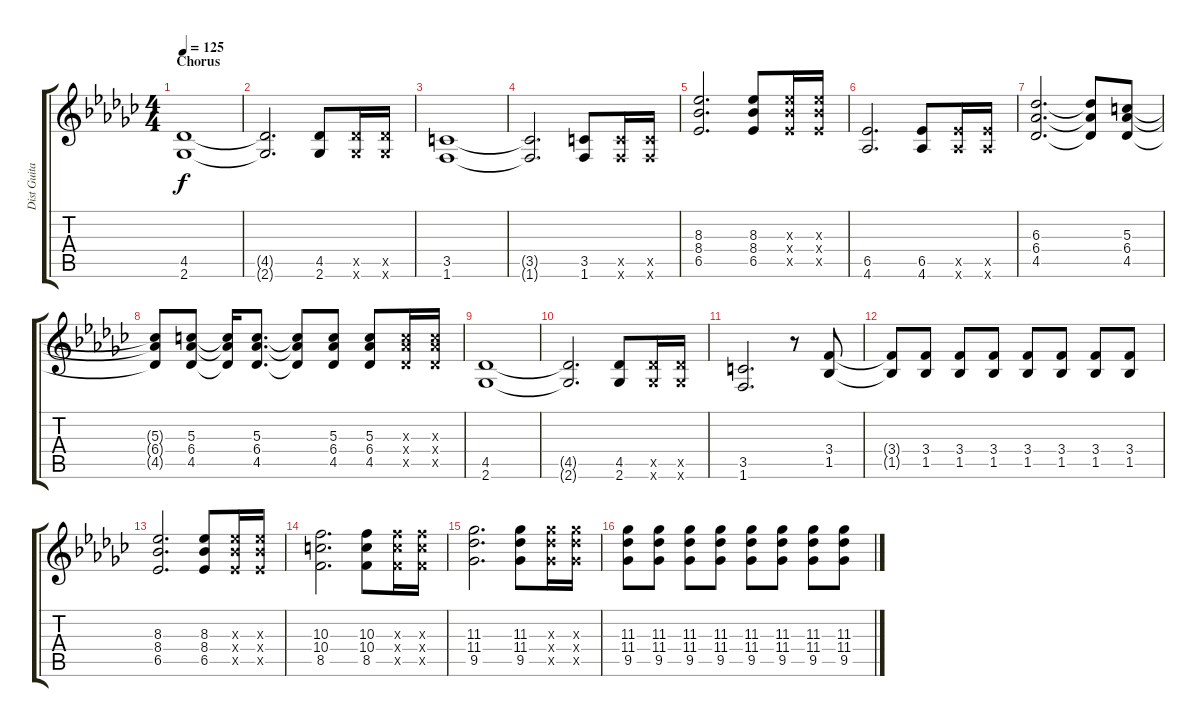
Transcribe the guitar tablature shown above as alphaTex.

\track ("Dist Guitar" "Dist Guita") {instrument distortionguitar}
\staff {score tabs}
\tuning (E4 B3 G3 D3 A2 E2) {hide}
\ts (4 4)
\section ("" "Chorus")
\tempo 125
\clef g2
\ks gb
(4.5 2.6).1{dy f} |
(4.5{t} 2.6{t}).2{d} (4.5 2.6).8 (4.5{x} 2.6{x}).16 (4.5{x} 2.6{x}).16 |
(3.5 1.6).1 |
(3.5{t} 1.6{t}).2{d} (3.5 1.6).8 (3.5{x} 1.6{x}).16 (3.5{x} 1.6{x}).16 |
(8.3 8.4 6.5).2{d} (8.3 8.4 6.5).8 (8.3{x} 8.4{x} 6.5{x}).16 (8.3{x} 8.4{x} 6.5{x}).16 |
(6.5 4.6).2{d} (6.5 4.6).8 (6.5{x} 4.6{x}).16 (6.5{x} 4.6{x}).16 |
(6.3 6.4 4.5).2{d} (6.3{t} 6.4{t} 4.5{t}).8 (5.3 6.4 4.5).8 |
(5.3{t} 6.4{t} 4.5{t}).8 (5.3 6.4 4.5).8 (5.3{t} 6.4{t} 4.5{t}).16 (5.3 6.4 4.5).8{d} (5.3{t} 6.4{t} 4.5{t}).8 (5.3 6.4 4.5).8 (5.3 6.4 4.5).8 (5.3{x} 6.4{x} 4.5{x}).16 (5.3{x} 6.4{x} 4.5{x}).16 |
(4.5 2.6).1 |
(4.5{t} 2.6{t}).2{d} (4.5 2.6).8 (4.5{x} 2.6{x}).16 (4.5{x} 2.6{x}).16 |
(3.5 1.6).2{d} r.8 (3.4 1.5).8 |
(3.4{t} 1.5{t}).8 (3.4 1.5).8 (3.4 1.5).8 (3.4 1.5).8 (3.4 1.5).8 (3.4 1.5).8 (3.4 1.5).8 (3.4 1.5).8 |
(8.3 8.4 6.5).2{d} (8.3 8.4 6.5).8 (8.3{x} 8.4{x} 6.5{x}).16 (8.3{x} 8.4{x} 6.5{x}).16 |
(10.3 10.4 8.5).2{d} (10.3 10.4 8.5).8 (10.3{x} 10.4{x} 8.5{x}).16 (10.3{x} 10.4{x} 8.5{x}).16 |
(11.3 11.4 9.5).2{d} (11.3 11.4 9.5).8 (11.3{x} 11.4{x} 9.5{x}).16 (11.3{x} 11.4{x} 9.5{x}).16 |
(11.3 11.4 9.5).8 (11.3 11.4 9.5).8 (11.3 11.4 9.5).8 (11.3 11.4 9.5).8 (11.3 11.4 9.5).8 (11.3 11.4 9.5).8 (11.3 11.4 9.5).8 (11.3 11.4 9.5).8
